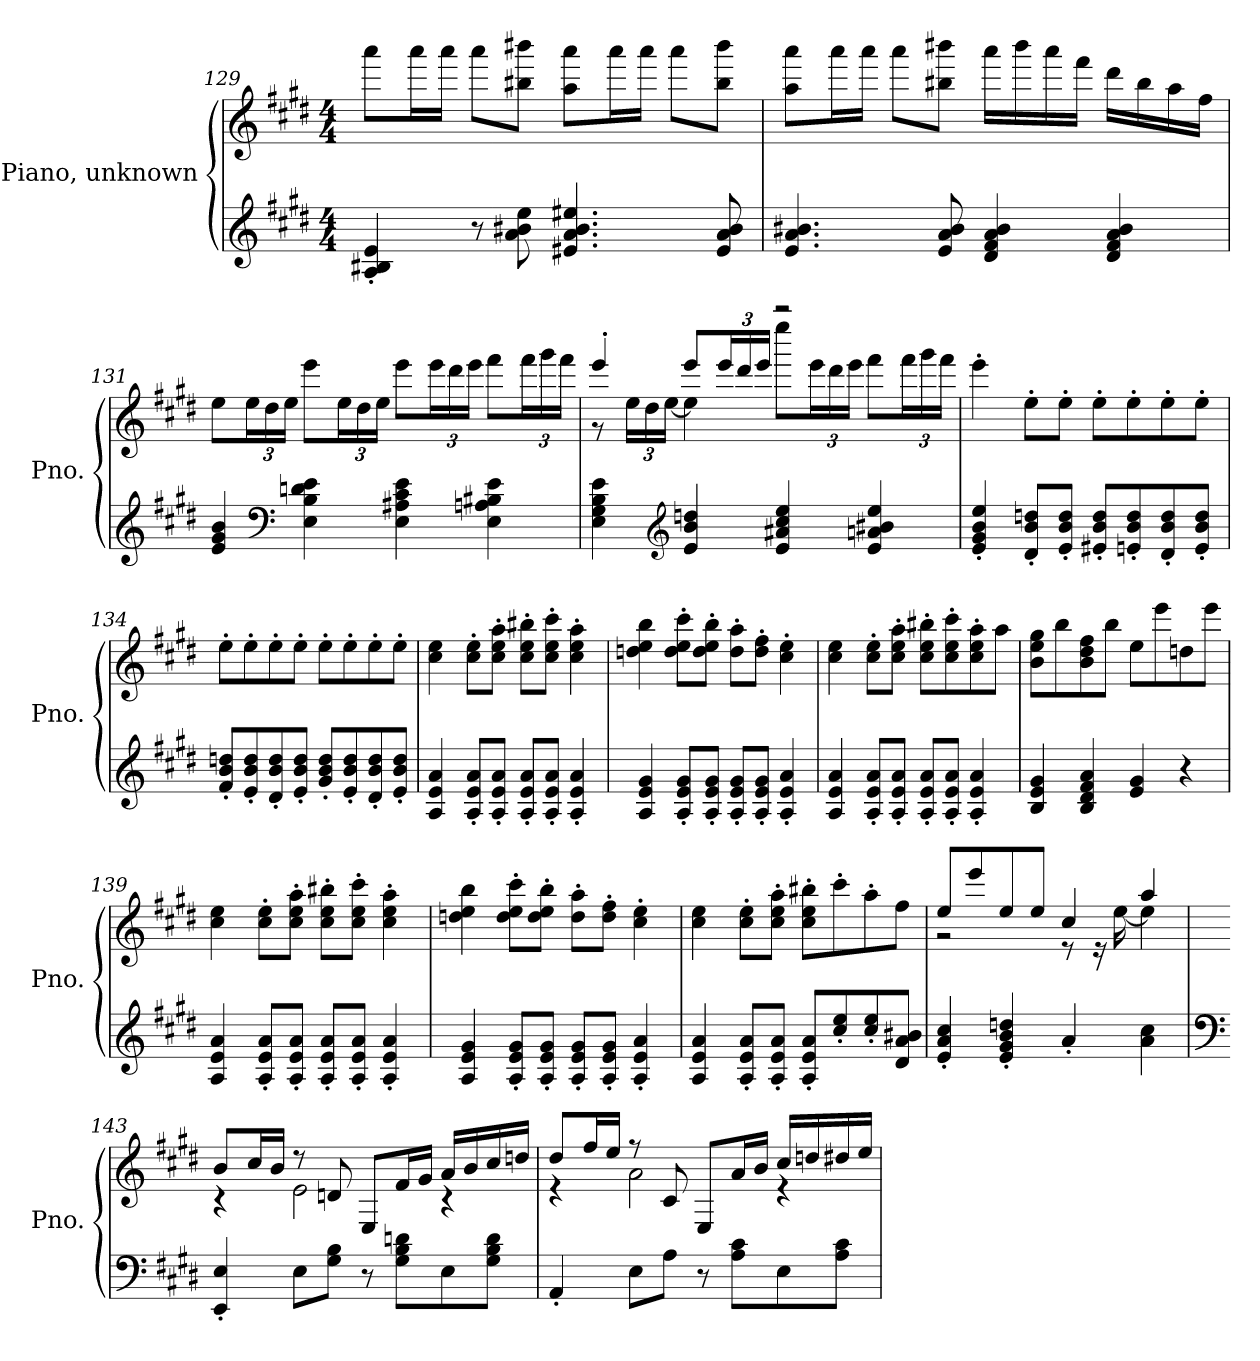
**kern	**kern
*part1	*part1
*staff2	*staff1
*I"Piano, unknown	*
*I'Pno.	*
*clefG2	*clefG2
*k[f#c#g#d#]	*k[f#c#g#d#]
*M4/4	*M4/4
=129	=129
4A/' 4B#X/' 4e/'	8aaa\L
.	16aaa\L
.	16aaa\JJ
8r	8aaa\L
8a\ 8b#X\ 8ee\	8bb#X\ 8bbb#X\J
4.e#X/ 4.a/ 4.b#/ 4.ee#X/	8aa\ 8aaa\L
.	16aaa\L
.	16aaa\JJ
.	8aaa\L
8e#/ 8a/ 8b#/	8bb#\ 8bbb#\J
!!LO:LB:g=z
=130	=130
4.e/ 4.a/ 4.b#X/	8aa\ 8aaa\L
.	16aaa\L
.	16aaa\JJ
.	8aaa\L
8e/ 8a/ 8b#/	8bb#X\ 8bbb#X\J
4d#/ 4f#/ 4a/ 4b#/	16aaa\LL
.	16bbb#\
.	16aaa\
.	16fff#\JJ
4d#/ 4f#/ 4a/ 4b#/	16ddd#\LL
.	16bb#\
.	16aa\
.	16ff#\JJ
=131	=131
4e/ 4g#/ 4b/	8ee\L
*	*Xbrackettup
.	24ee\L
.	24dd#\
.	24ee\JJ
*clefF4	*
4E\ 4B\ 4dn\ 4e\	8eee\L
.	24ee\L
.	24dd#\
.	24ee\JJ
4E\ 4A#X\ 4c#\ 4e\	8eee\L
.	24eee\L
.	24ddd#\
.	24eee\JJ
4E\ 4An\ 4B#X\ 4e\	8fff#\L
.	24fff#\L
.	24ggg#\
.	24fff#\JJ
!!LO:PB:g=z
=132	=132
*	*^
4E\ 4G#\ 4B\ 4e\	4eee'/	8r
.	.	24ee\LL
.	.	24dd#\
.	.	[24ee\JJ
*clefG2	*	*
4e/ 4b/ 4ddn/	8eee/L	4ee\]
.	24eee/L	.
.	24ddd#/	.
.	24eee/JJ	.
4e/ 4a#X/ 4cc#/ 4ee/	2r	8eeee\L
.	.	24eee\L
.	.	24ddd#\
.	.	24eee\JJ
4e/ 4an/ 4b#X/ 4ee/	.	8fff#\L
.	.	24fff#\L
.	.	24ggg#\
.	.	24fff#\JJ
*	*v	*v
=133	=133
4e/' 4g#/' 4b/' 4ee/'	4eee'\
8d#/' 8b/' 8ddn/'L	8ee'\L
8e/' 8b/' 8dd/'J	8ee'\J
8e#X/' 8b/' 8dd/'L	8ee'\L
8en/' 8b/' 8dd/'	8ee'\
8d#/' 8b/' 8dd/'	8ee'\
8e/' 8b/' 8dd/'J	8ee'\J
=134	=134
8f#/' 8b/' 8ddn/'L	8ee'\L
8e/' 8b/' 8dd/'	8ee'\
8d#/' 8b/' 8dd/'	8ee'\
8e/' 8b/' 8dd/'J	8ee'\J
8g#/' 8b/' 8dd/'L	8ee'\L
8e/' 8b/' 8dd/'	8ee'\
8d#/' 8b/' 8dd/'	8ee'\
8e/' 8b/' 8dd/'J	8ee'\J
!!LO:LB:g=z
=135	=135
4A/ 4e/ 4a/	4cc#\ 4ee\
8A/' 8e/' 8a/'L	8cc#\' 8ee\'L
8A/' 8e/' 8a/'J	8cc#\' 8ee\' 8aa\'J
8A/' 8e/' 8a/'L	8cc#\' 8ee\' 8bb#X\'L
8A/' 8e/' 8a/'J	8cc#\' 8ee\' 8ccc#\'J
4A/' 4e/' 4a/'	4cc#\' 4ee\' 4aa\'
=136	=136
4A/ 4e/ 4g#/	4ddn\ 4ee\ 4bb\
8A/' 8e/' 8g#/'L	8dd\' 8ee\' 8ccc#\'L
8A/' 8e/' 8g#/'J	8dd\' 8ee\' 8bb\'J
8A/' 8e/' 8g#/'L	8dd\' 8aa\'L
8A/' 8e/' 8g#/'J	8dd\' 8ff#\'J
4A/' 4e/' 4a/'	4cc#\' 4ee\'
=137	=137
4A/ 4e/ 4a/	4cc#\ 4ee\
8A/' 8e/' 8a/'L	8cc#\' 8ee\'L
8A/' 8e/' 8a/'J	8cc#\' 8ee\' 8aa\'J
8A/' 8e/' 8a/'L	8cc#\' 8ee\' 8bb#X\'L
8A/' 8e/' 8a/'J	8cc#\' 8ee\' 8ccc#\'
4A/' 4e/' 4a/'	8cc#\' 8ee\' 8aa\'
.	8aa\J
=138	=138
4B/ 4e/ 4g#/	8b\ 8ee\ 8gg#\L
.	8bb\
4B/ 4d#/ 4f#/ 4a/	8b\ 8dd#\ 8ff#\
.	8bb\J
4e/ 4g#/	8ee\L
.	8eee\
4r	8ddn\
.	8eee\J
!!LO:LB:g=z
=139	=139
4A/ 4e/ 4a/	4cc#\ 4ee\
8A/' 8e/' 8a/'L	8cc#\' 8ee\'L
8A/' 8e/' 8a/'J	8cc#\' 8ee\' 8aa\'J
8A/' 8e/' 8a/'L	8cc#\' 8ee\' 8bb#X\'L
8A/' 8e/' 8a/'J	8cc#\' 8ee\' 8ccc#\'J
4A/' 4e/' 4a/'	4cc#\' 4ee\' 4aa\'
=140	=140
4A/ 4e/ 4g#/	4ddn\ 4ee\ 4bb\
8A/' 8e/' 8g#/'L	8dd\' 8ee\' 8ccc#\'L
8A/' 8e/' 8g#/'J	8dd\' 8ee\' 8bb\'J
8A/' 8e/' 8g#/'L	8dd\' 8aa\'L
8A/' 8e/' 8g#/'J	8dd\' 8ff#\'J
4A/' 4e/' 4a/'	4cc#\' 4ee\'
=141	=141
4A/ 4e/ 4a/	4cc#\ 4ee\
8A/' 8e/' 8a/'L	8cc#\' 8ee\'L
8A/' 8e/' 8a/'J	8cc#\' 8ee\' 8aa\'J
8A/' 8e/' 8a/'L	8cc#\' 8ee\' 8bb#X\'L
8cc#/' 8ee/'	8ccc#'\
8cc#/' 8ee/'	8aa'\
8d#/ 8a/ 8b#X/J	8ff#\J
=142	=142
*	*^
4e/' 4a/' 4cc#/'	8ee/L	2r
.	8eee/	.
4e/' 4g#/' 4b/' 4ddn/'	8ee/	.
.	8ee/J	.
4a'/	4cc#/	8r
.	.	16r
.	.	[16ee\
4a\ 4cc#\	4aa/	4ee\]
!!LO:LB:g=z	!!
=143	=143	=143
*clefF4	*	*
4EE/' 4E/'	8b/L	4r
.	16cc#/L	.
.	16b/JJ	.
8E\L	8r	2e\
8G#\ 8B\J	8dn/	.
8r	8E/L	.
8G#\ 8B\ 8dn\L	16f#/L	.
.	16g#/JJ	.
8E\	16a/LL	4r
.	16b/	.
8G#\ 8B\ 8d\J	16cc#/	.
.	16ddn/JJ	.
=144	=144	=144
4AA'/	8dd#/L	4r
.	16ff#/L	.
.	16ee/JJ	.
8E\L	8r	2a\
8A\J	8c#/	.
8r	8E/L	.
8A\ 8c#\L	16a/L	.
.	16b/JJ	.
8E\	16cc#/LL	4r
.	16ddn/	.
8A\ 8c#\J	16dd#X/	.
.	16ee/JJ	.
*	*v	*v
=	=
*-	*-
